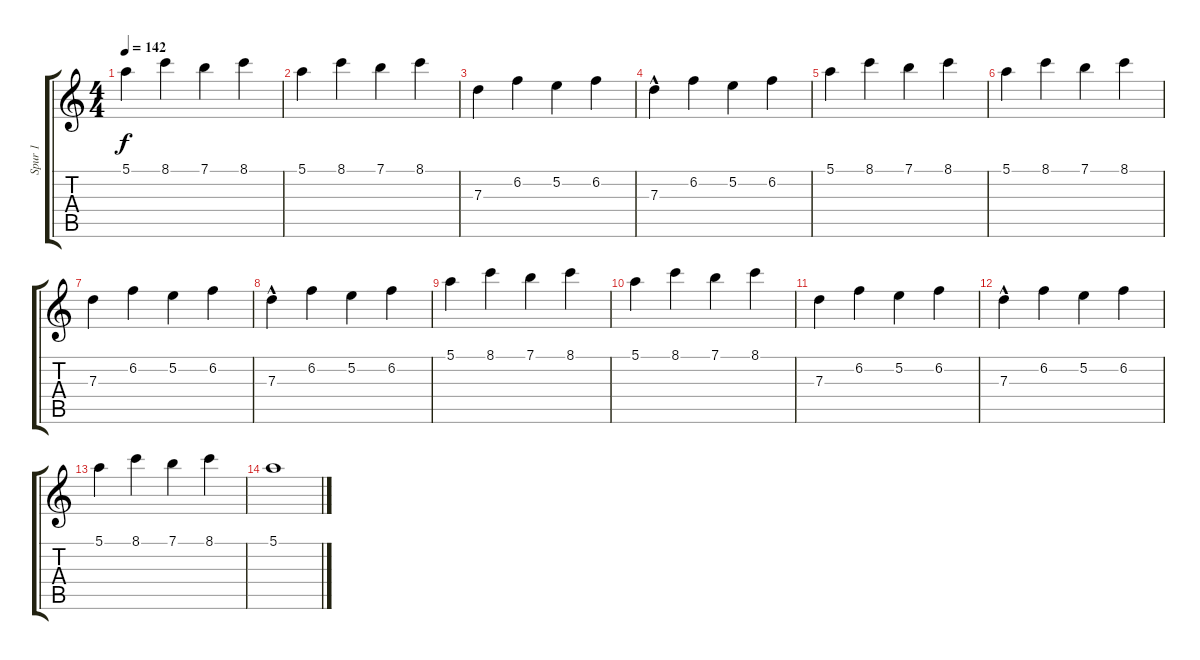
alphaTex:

\track ("Spur 1" "Spur 1") {instrument acousticguitarsteel}
\staff {score tabs}
\tuning (E4 B3 G3 D3 A2 E2) {hide}
\ts (4 4)
\tempo 142
\clef g2
\ks c
5.1.4{dy f} 8.1.4 7.1.4 8.1.4 |
5.1.4 8.1.4 7.1.4 8.1.4 |
7.3.4 6.2.4 5.2.4 6.2.4 |
7.3{hac}.4 6.2.4 5.2.4 6.2.4 |
5.1.4 8.1.4 7.1.4 8.1.4 |
5.1.4 8.1.4 7.1.4 8.1.4 |
7.3.4 6.2.4 5.2.4 6.2.4 |
7.3{hac}.4 6.2.4 5.2.4 6.2.4 |
5.1.4 8.1.4 7.1.4 8.1.4 |
5.1.4 8.1.4 7.1.4 8.1.4 |
7.3.4 6.2.4 5.2.4 6.2.4 |
7.3{hac}.4 6.2.4 5.2.4 6.2.4 |
5.1.4 8.1.4 7.1.4 8.1.4 |
5.1.1
